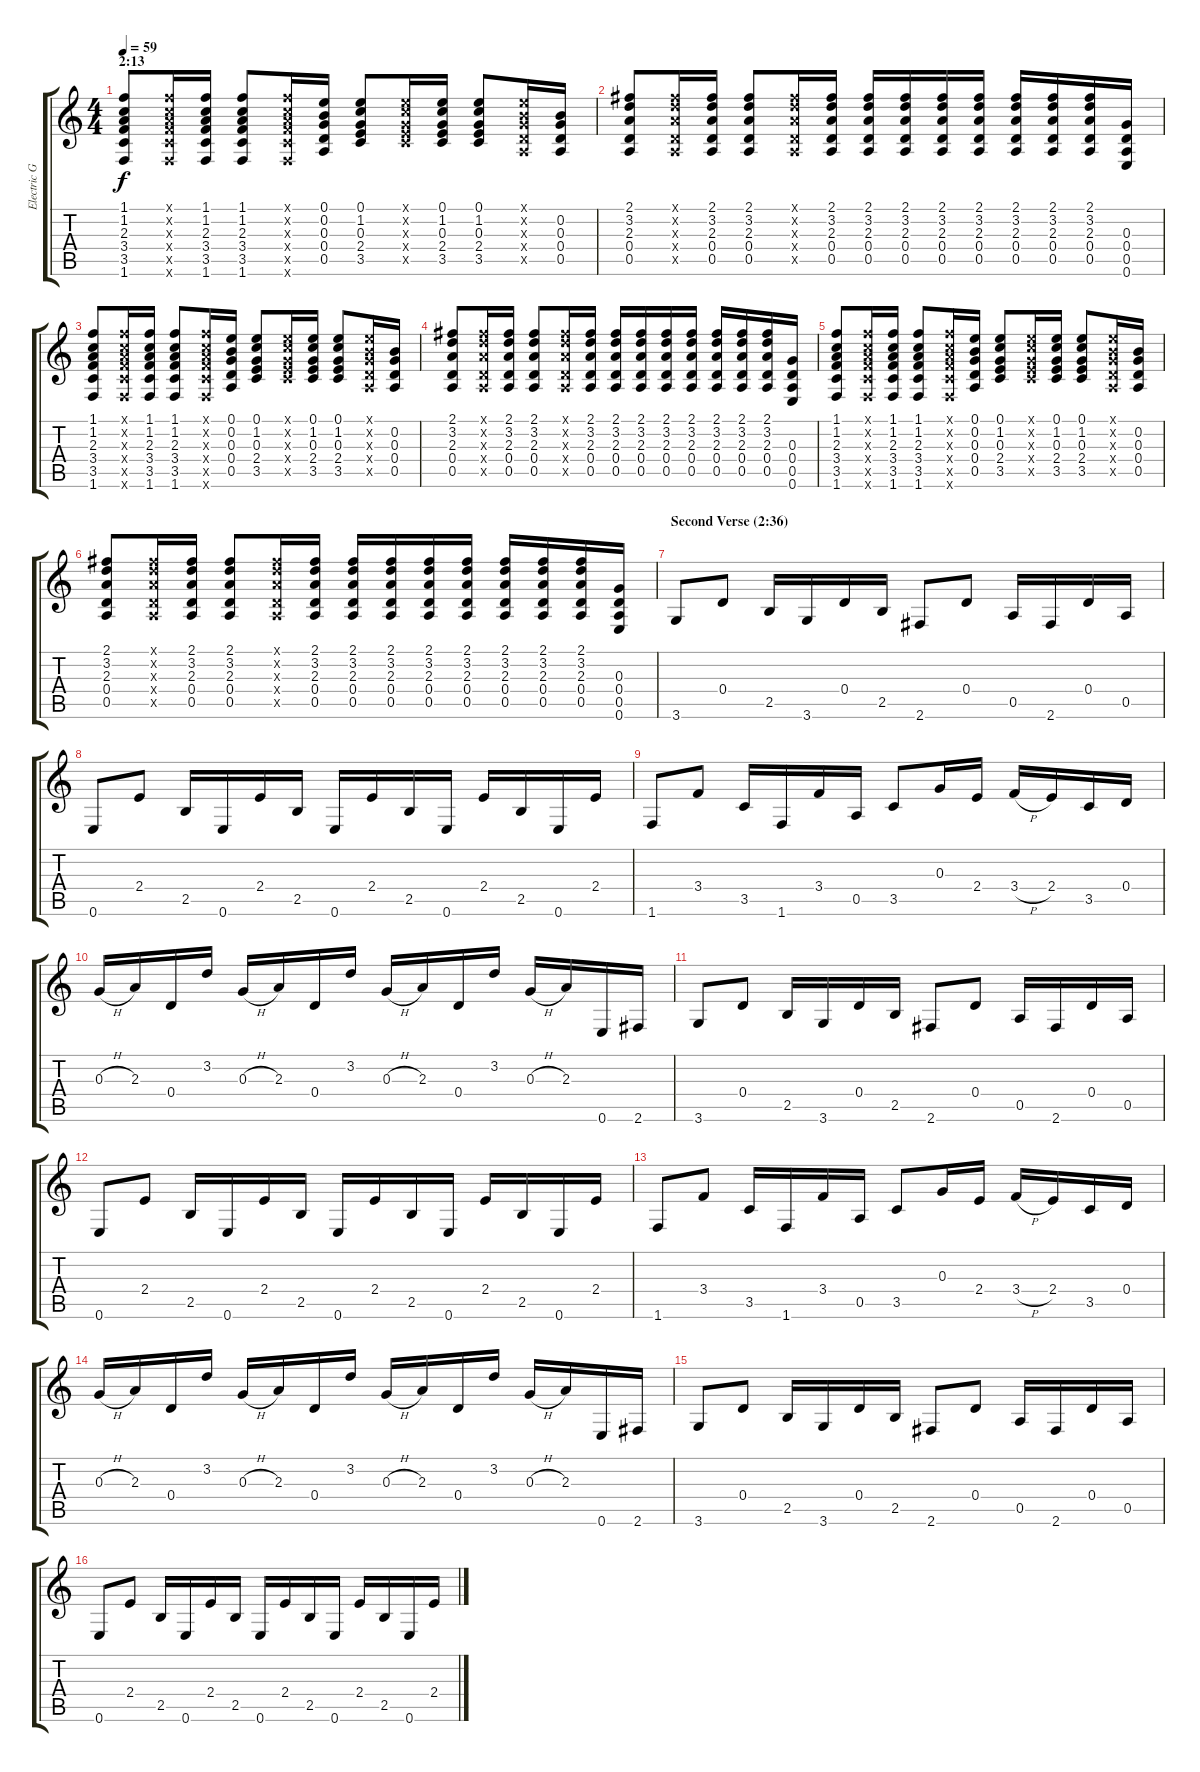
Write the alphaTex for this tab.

\track ("Electric Guitar 2" "Electric G") {instrument electricguitarclean}
\staff {score tabs}
\tuning (E4 B3 G3 D3 A2 E2) {hide}
\ts (4 4)
\section ("" "2:13")
\tempo 59
\clef g2
\ks c
(1.1 1.2 2.3 3.4 3.5 1.6).8{dy f} (1.1{x} 1.2{x} 2.3{x} 3.4{x} 3.5{x} 1.6{x}).16 (1.1 1.2 2.3 3.4 3.5 1.6).16 (1.1 1.2 2.3 3.4 3.5 1.6).8 (1.1{x} 1.2{x} 2.3{x} 3.4{x} 3.5{x} 1.6{x}).16 (0.1 0.2 0.3 0.4 0.5).16 (0.1 1.2 0.3 2.4 3.5).8 (0.1{x} 1.2{x} 0.3{x} 2.4{x} 3.5{x}).16 (0.1 1.2 0.3 2.4 3.5).16 (0.1 1.2 0.3 2.4 3.5).8 (0.1{x} 0.2{x} 0.3{x} 0.4{x} 0.5{x}).16 (0.2 0.3 0.4 0.5).16 |
(2.1 3.2 2.3 0.4 0.5).8 (2.1{x} 3.2{x} 2.3{x} 0.4{x} 0.5{x}).16 (2.1 3.2 2.3 0.4 0.5).16 (2.1 3.2 2.3 0.4 0.5).8 (2.1{x} 3.2{x} 2.3{x} 0.4{x} 0.5{x}).16 (2.1 3.2 2.3 0.4 0.5).16 (2.1 3.2 2.3 0.4 0.5).16 (2.1 3.2 2.3 0.4 0.5).16 (2.1 3.2 2.3 0.4 0.5).16 (2.1 3.2 2.3 0.4 0.5).16 (2.1 3.2 2.3 0.4 0.5).16 (2.1 3.2 2.3 0.4 0.5).16 (2.1 3.2 2.3 0.4 0.5).16 (0.3 0.4 0.5 0.6).16 |
(1.1 1.2 2.3 3.4 3.5 1.6).8 (1.1{x} 1.2{x} 2.3{x} 3.4{x} 3.5{x} 1.6{x}).16 (1.1 1.2 2.3 3.4 3.5 1.6).16 (1.1 1.2 2.3 3.4 3.5 1.6).8 (1.1{x} 1.2{x} 2.3{x} 3.4{x} 3.5{x} 1.6{x}).16 (0.1 0.2 0.3 0.4 0.5).16 (0.1 1.2 0.3 2.4 3.5).8 (0.1{x} 1.2{x} 0.3{x} 2.4{x} 3.5{x}).16 (0.1 1.2 0.3 2.4 3.5).16 (0.1 1.2 0.3 2.4 3.5).8 (0.1{x} 0.2{x} 0.3{x} 0.4{x} 0.5{x}).16 (0.2 0.3 0.4 0.5).16 |
(2.1 3.2 2.3 0.4 0.5).8 (2.1{x} 3.2{x} 2.3{x} 0.4{x} 0.5{x}).16 (2.1 3.2 2.3 0.4 0.5).16 (2.1 3.2 2.3 0.4 0.5).8 (2.1{x} 3.2{x} 2.3{x} 0.4{x} 0.5{x}).16 (2.1 3.2 2.3 0.4 0.5).16 (2.1 3.2 2.3 0.4 0.5).16 (2.1 3.2 2.3 0.4 0.5).16 (2.1 3.2 2.3 0.4 0.5).16 (2.1 3.2 2.3 0.4 0.5).16 (2.1 3.2 2.3 0.4 0.5).16 (2.1 3.2 2.3 0.4 0.5).16 (2.1 3.2 2.3 0.4 0.5).16 (0.3 0.4 0.5 0.6).16 |
(1.1 1.2 2.3 3.4 3.5 1.6).8 (1.1{x} 1.2{x} 2.3{x} 3.4{x} 3.5{x} 1.6{x}).16 (1.1 1.2 2.3 3.4 3.5 1.6).16 (1.1 1.2 2.3 3.4 3.5 1.6).8 (1.1{x} 1.2{x} 2.3{x} 3.4{x} 3.5{x} 1.6{x}).16 (0.1 0.2 0.3 0.4 0.5).16 (0.1 1.2 0.3 2.4 3.5).8 (0.1{x} 1.2{x} 0.3{x} 2.4{x} 3.5{x}).16 (0.1 1.2 0.3 2.4 3.5).16 (0.1 1.2 0.3 2.4 3.5).8 (0.1{x} 0.2{x} 0.3{x} 0.4{x} 0.5{x}).16 (0.2 0.3 0.4 0.5).16 |
(2.1 3.2 2.3 0.4 0.5).8 (2.1{x} 3.2{x} 2.3{x} 0.4{x} 0.5{x}).16 (2.1 3.2 2.3 0.4 0.5).16 (2.1 3.2 2.3 0.4 0.5).8 (2.1{x} 3.2{x} 2.3{x} 0.4{x} 0.5{x}).16 (2.1 3.2 2.3 0.4 0.5).16 (2.1 3.2 2.3 0.4 0.5).16 (2.1 3.2 2.3 0.4 0.5).16 (2.1 3.2 2.3 0.4 0.5).16 (2.1 3.2 2.3 0.4 0.5).16 (2.1 3.2 2.3 0.4 0.5).16 (2.1 3.2 2.3 0.4 0.5).16 (2.1 3.2 2.3 0.4 0.5).16 (0.3 0.4 0.5 0.6).16 |
\section ("" "Second Verse (2:36)")
3.6.8 0.4.8 2.5.16 3.6.16 0.4.16 2.5.16 2.6.8 0.4.8 0.5.16 2.6.16 0.4.16 0.5.16 |
0.6.8 2.4.8 2.5.16 0.6.16 2.4.16 2.5.16 0.6.16 2.4.16 2.5.16 0.6.16 2.4.16 2.5.16 0.6.16 2.4.16 |
1.6.8 3.4.8 3.5.16 1.6.16 3.4.16 0.5.16 3.5.8 0.3.16 2.4.16 3.4{h}.16 2.4.16 3.5.16 0.4.16 |
0.3{h}.16 2.3.16 0.4.16 3.2.16 0.3{h}.16 2.3.16 0.4.16 3.2.16 0.3{h}.16 2.3.16 0.4.16 3.2.16 0.3{h}.16 2.3.16 0.6.16 2.6.16 |
3.6.8 0.4.8 2.5.16 3.6.16 0.4.16 2.5.16 2.6.8 0.4.8 0.5.16 2.6.16 0.4.16 0.5.16 |
0.6.8 2.4.8 2.5.16 0.6.16 2.4.16 2.5.16 0.6.16 2.4.16 2.5.16 0.6.16 2.4.16 2.5.16 0.6.16 2.4.16 |
1.6.8 3.4.8 3.5.16 1.6.16 3.4.16 0.5.16 3.5.8 0.3.16 2.4.16 3.4{h}.16 2.4.16 3.5.16 0.4.16 |
0.3{h}.16 2.3.16 0.4.16 3.2.16 0.3{h}.16 2.3.16 0.4.16 3.2.16 0.3{h}.16 2.3.16 0.4.16 3.2.16 0.3{h}.16 2.3.16 0.6.16 2.6.16 |
3.6.8 0.4.8 2.5.16 3.6.16 0.4.16 2.5.16 2.6.8 0.4.8 0.5.16 2.6.16 0.4.16 0.5.16 |
0.6.8 2.4.8 2.5.16 0.6.16 2.4.16 2.5.16 0.6.16 2.4.16 2.5.16 0.6.16 2.4.16 2.5.16 0.6.16 2.4.16
